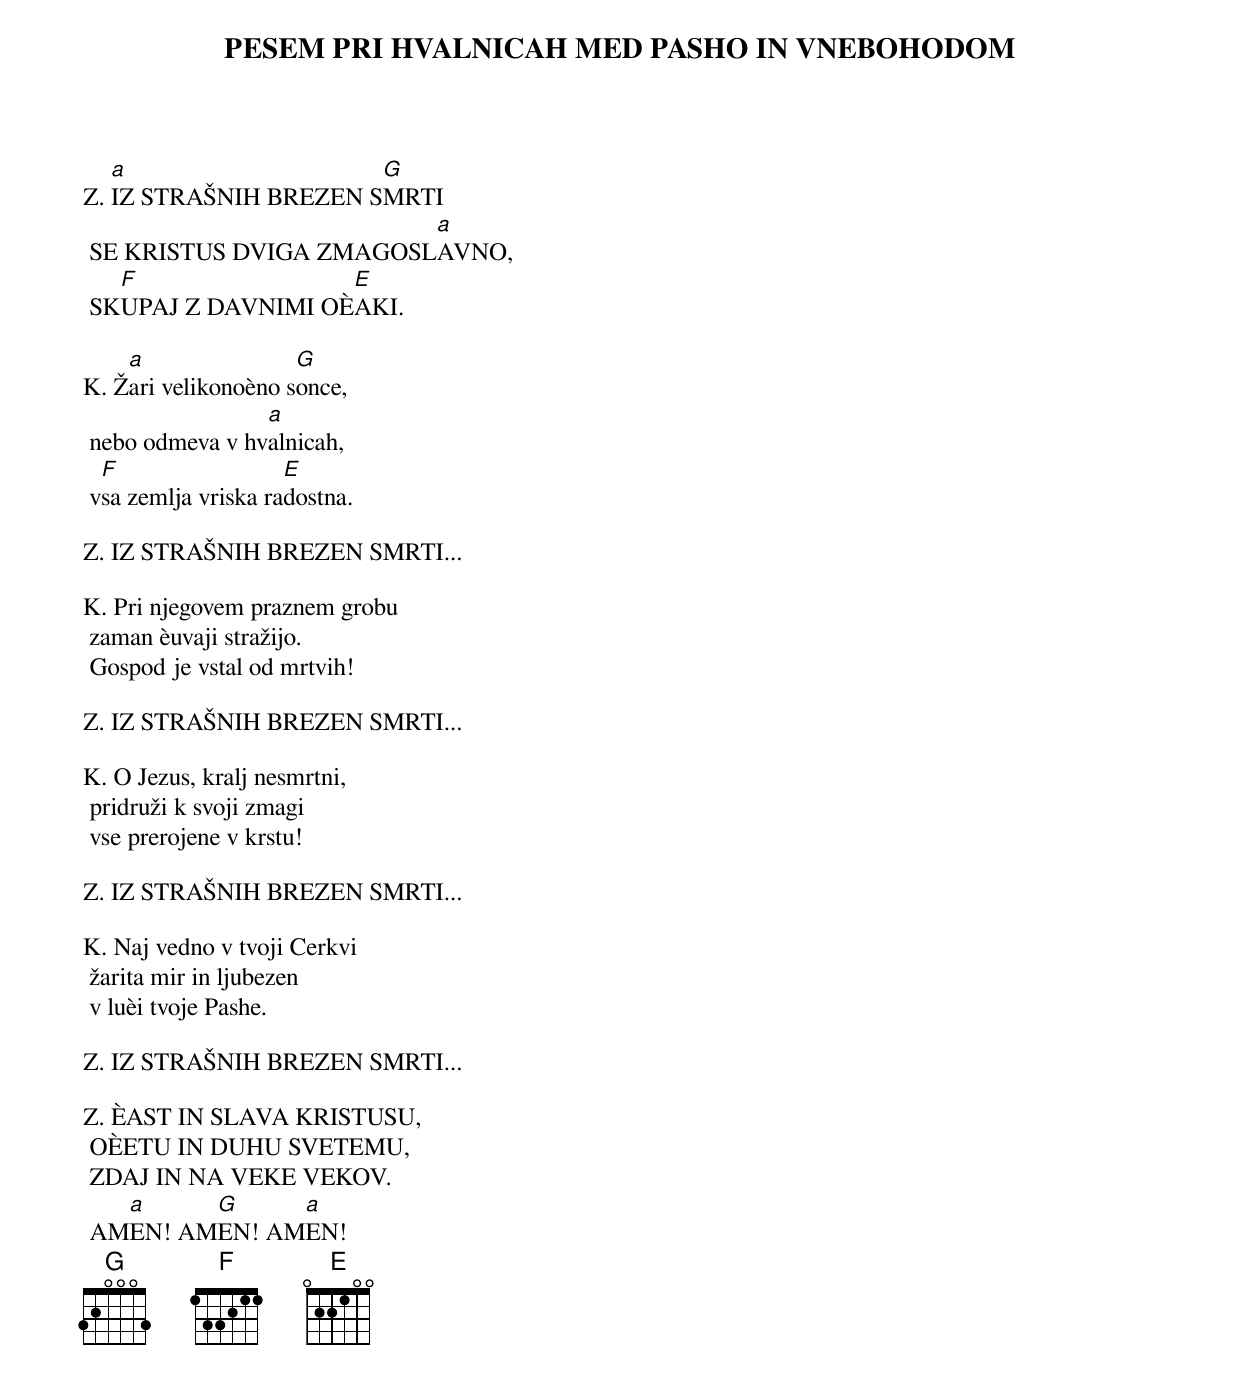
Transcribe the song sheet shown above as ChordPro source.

{title: PESEM PRI HVALNICAH MED PASHO IN VNEBOHODOM}

Z.	[a]IZ STRAŠNIH BREZEN S[G]MRTI
	SE KRISTUS DVIGA ZMAGOSL[a]AVNO,
	SK[F]UPAJ Z DAVNIMI OÈ[E]AKI.

K.	Ž[a]ari velikonoèno s[G]once,
	nebo odmeva v hv[a]alnicah,
	v[F]sa zemlja vriska ra[E]dostna.

Z.	IZ STRAŠNIH BREZEN SMRTI...

K.	Pri njegovem praznem grobu
	zaman èuvaji stražijo.
	Gospod je vstal od mrtvih!

Z.	IZ STRAŠNIH BREZEN SMRTI...

K.	O Jezus, kralj nesmrtni,
	pridruži k svoji zmagi
	vse prerojene v krstu!

Z.	IZ STRAŠNIH BREZEN SMRTI...

K.	Naj vedno v tvoji Cerkvi
	žarita mir in ljubezen
	v luèi tvoje Pashe.

Z.	IZ STRAŠNIH BREZEN SMRTI...

Z.	ÈAST IN SLAVA KRISTUSU,
	OÈETU IN DUHU SVETEMU,
	ZDAJ IN NA VEKE VEKOV.
	AM[a]EN! AM[G]EN! AM[a]EN!
